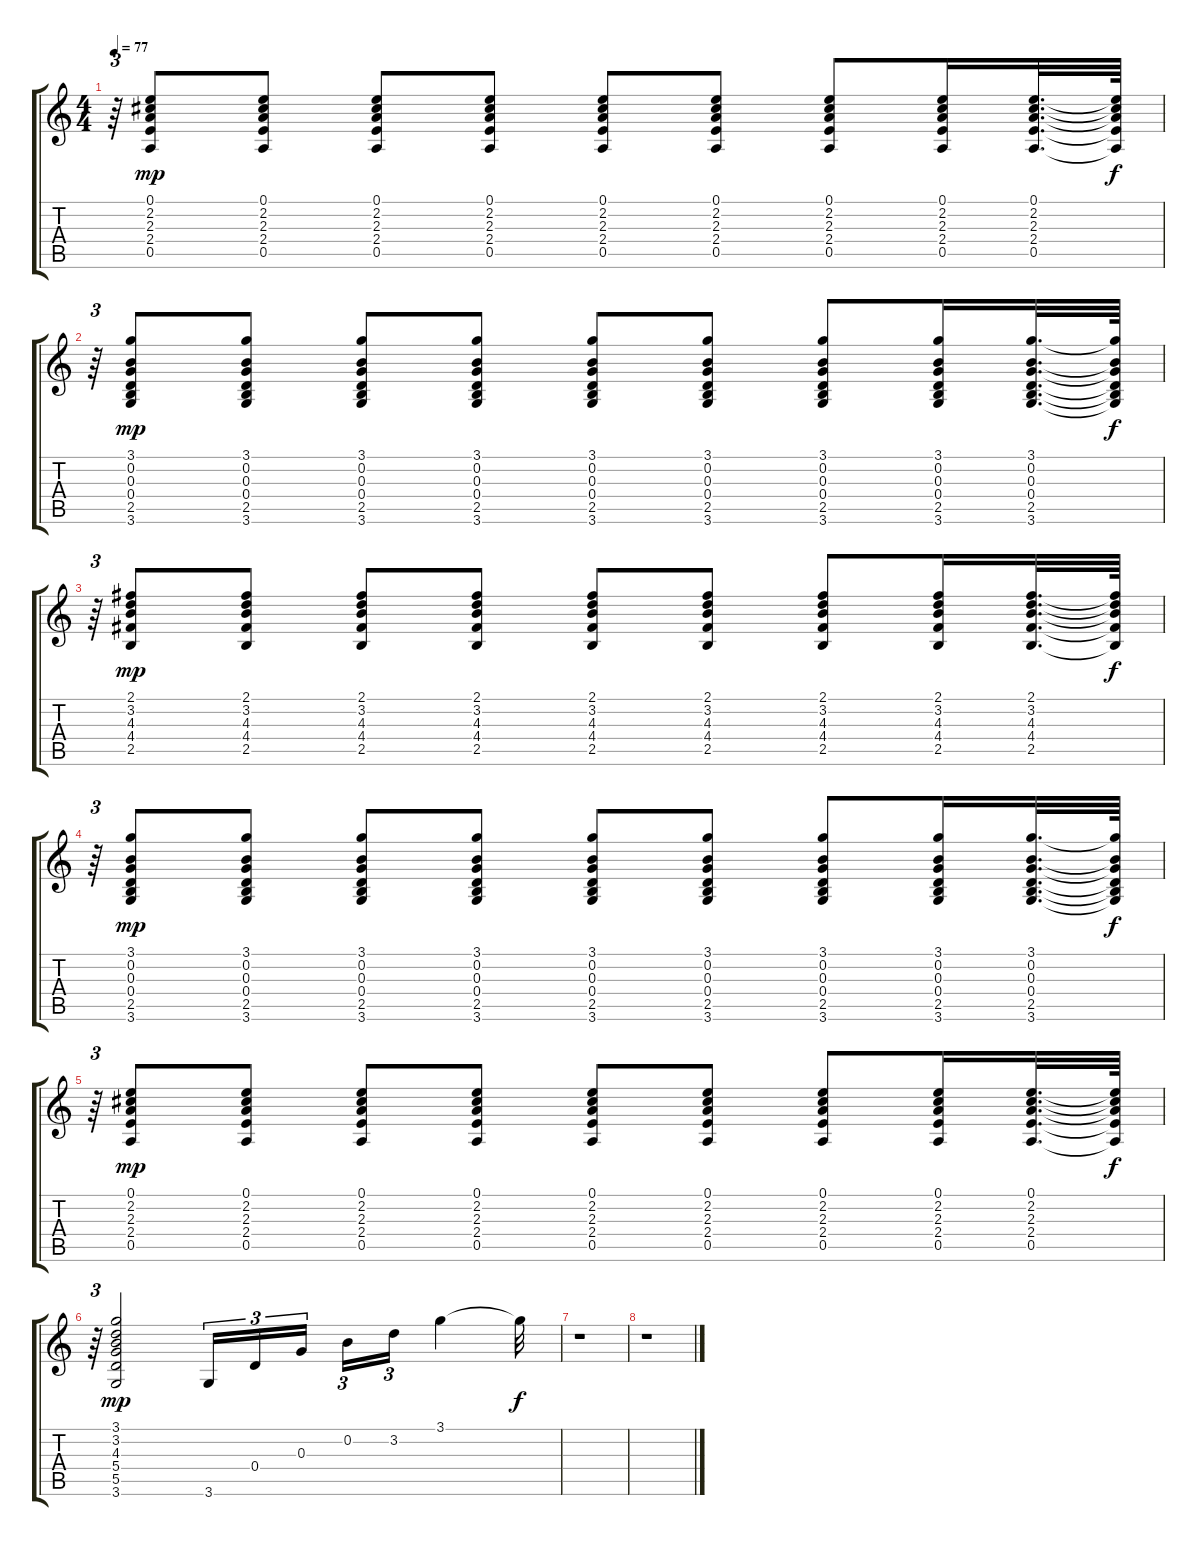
\track "" {instrument distortionguitar}
\staff {score tabs}
\tuning (E4 B3 G3 D3 A2 E2) {hide}
\ts (4 4)
\tempo 77
\clef g2
\ks c
r.64{tu (3 2) dy f} (0.1 2.2 2.3 2.4 0.5).8{dy mp} (0.1 2.2 2.3 2.4 0.5).8 (0.1 2.2 2.3 2.4 0.5).8 (0.1 2.2 2.3 2.4 0.5).8 (0.1 2.2 2.3 2.4 0.5).8 (0.1 2.2 2.3 2.4 0.5).8 (0.1 2.2 2.3 2.4 0.5).8 (0.1 2.2 2.3 2.4 0.5).16 (0.1 2.2 2.3 2.4 0.5).32{d} (0.1{t} 2.2{t} 2.3{t} 2.4{t} 0.5{t}).64{dy f} |
r.64{tu (3 2)} (3.1 0.2 0.3 0.4 2.5 3.6).8{dy mp} (3.1 0.2 0.3 0.4 2.5 3.6).8 (3.1 0.2 0.3 0.4 2.5 3.6).8 (3.1 0.2 0.3 0.4 2.5 3.6).8 (3.1 0.2 0.3 0.4 2.5 3.6).8 (3.1 0.2 0.3 0.4 2.5 3.6).8 (3.1 0.2 0.3 0.4 2.5 3.6).8 (3.1 0.2 0.3 0.4 2.5 3.6).16 (3.1 0.2 0.3 0.4 2.5 3.6).32{d} (3.1{t} 0.2{t} 0.3{t} 0.4{t} 2.5{t} 3.6{t}).64{dy f} |
r.64{tu (3 2)} (2.1 3.2 4.3 4.4 2.5).8{dy mp} (2.1 3.2 4.3 4.4 2.5).8 (2.1 3.2 4.3 4.4 2.5).8 (2.1 3.2 4.3 4.4 2.5).8 (2.1 3.2 4.3 4.4 2.5).8 (2.1 3.2 4.3 4.4 2.5).8 (2.1 3.2 4.3 4.4 2.5).8 (2.1 3.2 4.3 4.4 2.5).16 (2.1 3.2 4.3 4.4 2.5).32{d} (2.1{t} 3.2{t} 4.3{t} 4.4{t} 2.5{t}).64{dy f} |
r.64{tu (3 2)} (3.1 0.2 0.3 0.4 2.5 3.6).8{dy mp} (3.1 0.2 0.3 0.4 2.5 3.6).8 (3.1 0.2 0.3 0.4 2.5 3.6).8 (3.1 0.2 0.3 0.4 2.5 3.6).8 (3.1 0.2 0.3 0.4 2.5 3.6).8 (3.1 0.2 0.3 0.4 2.5 3.6).8 (3.1 0.2 0.3 0.4 2.5 3.6).8 (3.1 0.2 0.3 0.4 2.5 3.6).16 (3.1 0.2 0.3 0.4 2.5 3.6).32{d} (3.1{t} 0.2{t} 0.3{t} 0.4{t} 2.5{t} 3.6{t}).64{dy f} |
r.64{tu (3 2)} (0.1 2.2 2.3 2.4 0.5).8{dy mp} (0.1 2.2 2.3 2.4 0.5).8 (0.1 2.2 2.3 2.4 0.5).8 (0.1 2.2 2.3 2.4 0.5).8 (0.1 2.2 2.3 2.4 0.5).8 (0.1 2.2 2.3 2.4 0.5).8 (0.1 2.2 2.3 2.4 0.5).8 (0.1 2.2 2.3 2.4 0.5).16 (0.1 2.2 2.3 2.4 0.5).32{d} (0.1{t} 2.2{t} 2.3{t} 2.4{t} 0.5{t}).64{dy f} |
r.64{tu (3 2)} (3.1 3.2 4.3 5.4 5.5 3.6).2{dy mp} 3.6.16{tu (3 2)} 0.4.16{tu (3 2)} 0.3.16{tu (3 2) beam splitsecondary} 0.2.16{tu (3 2)} 3.2.16{tu (3 2)} 3.1.4 3.1{t}.32{dy f} |
r.1 |
r.1
